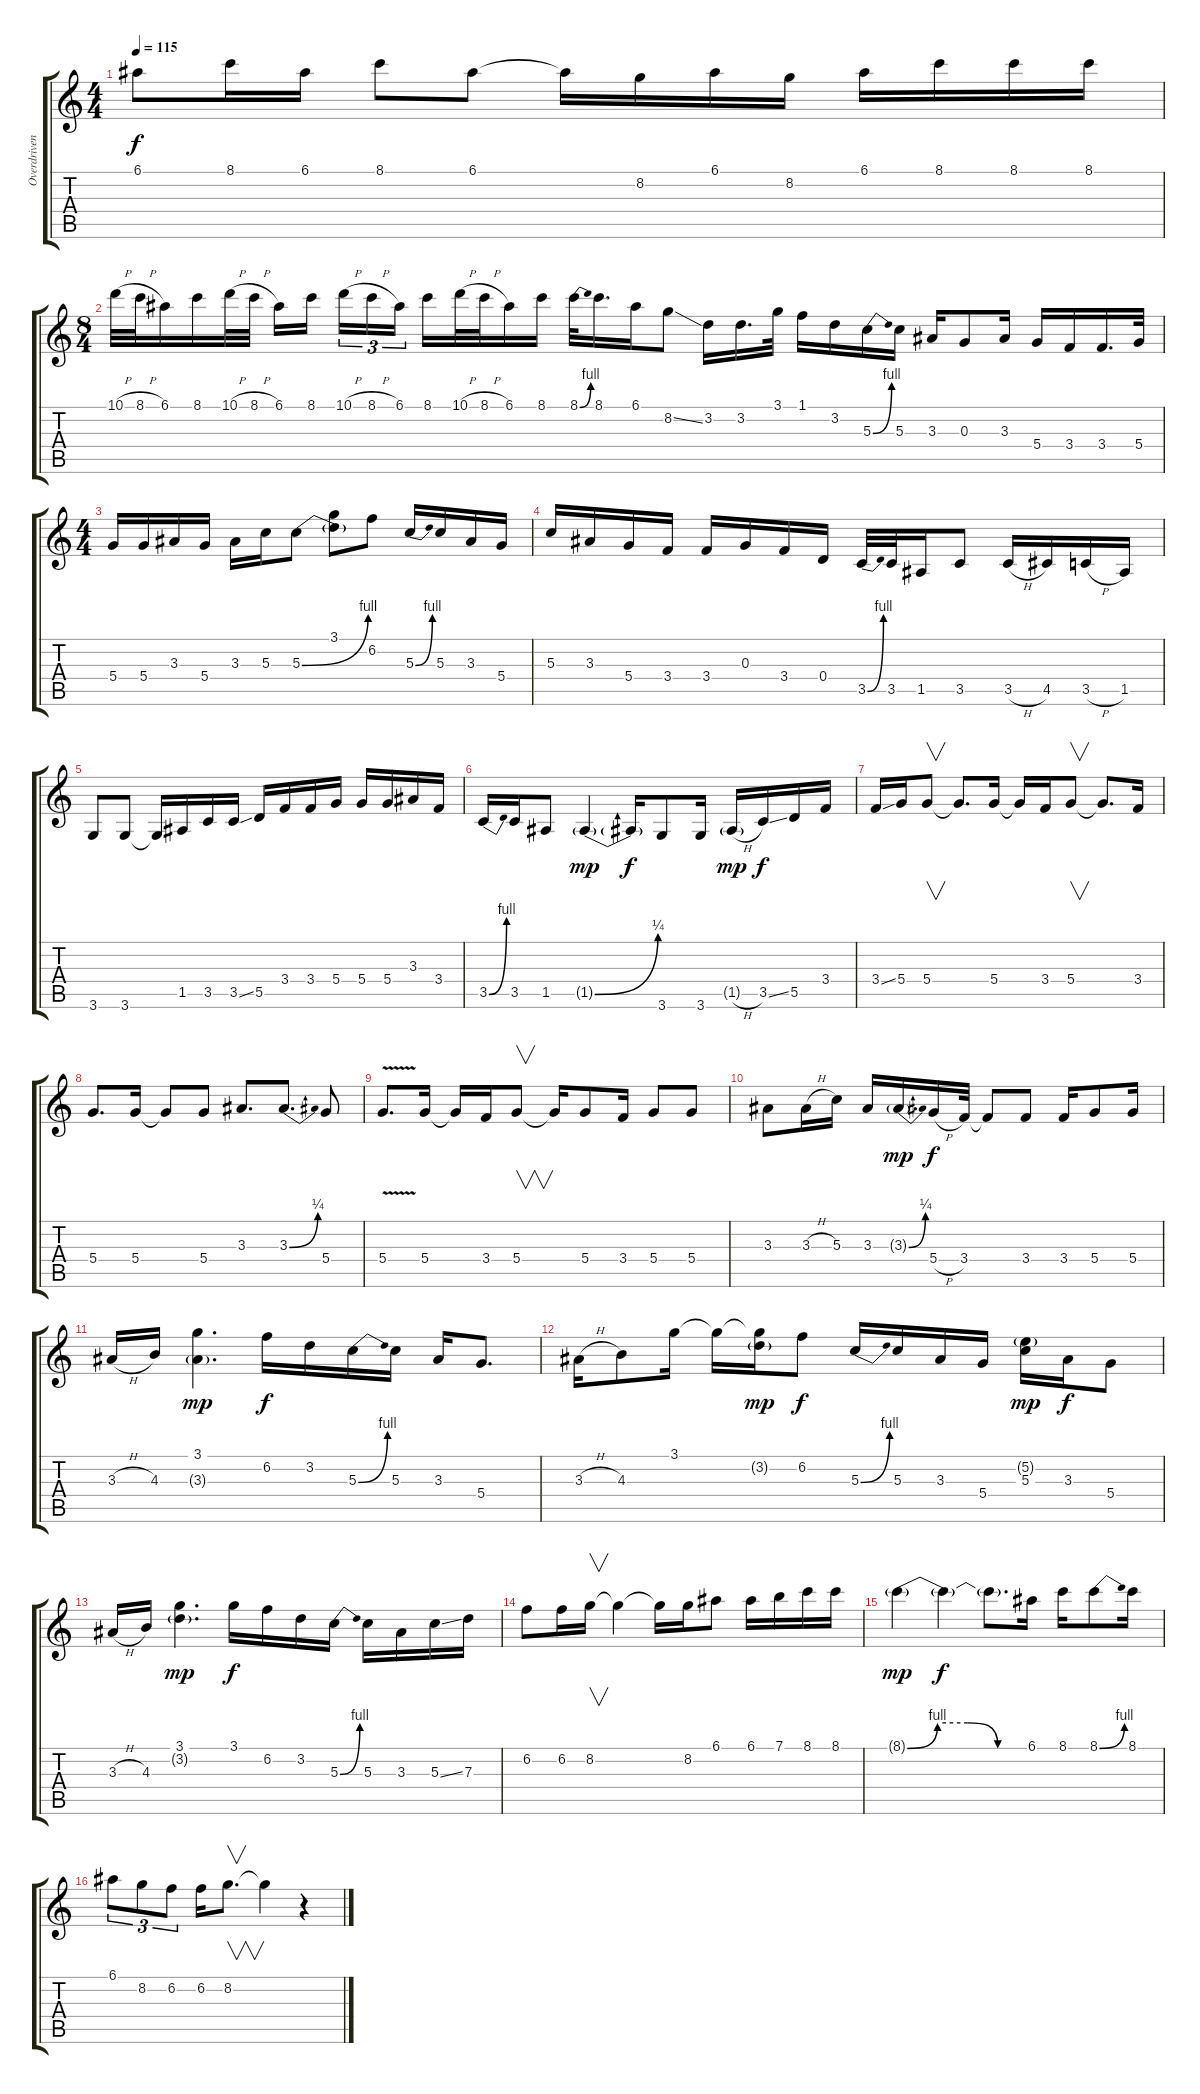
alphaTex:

\track ("Overdriven" "Overdriven") {instrument overdrivenguitar}
\staff {score tabs}
\tuning (E4 B3 G3 D3 A2 E2) {hide}
\ts (4 4)
\tempo 115
\clef g2
\ks c
6.1.8{dy f} 8.1.16 6.1.16 8.1.8 6.1.8 6.1{t}.16 8.2.16 6.1.16 8.2.16 6.1.16 8.1.16 8.1.16 8.1.16 |
\ts (8 4)
10.1{h}.32 8.1{h}.32 6.1.16 8.1.16 10.1{h}.32 8.1{h}.32 6.1.16 8.1.16{beam splitsecondary} 10.1{h}.16{tu (3 2)} 8.1{h}.16{tu (3 2)} 6.1.16{tu (3 2)} 8.1.16 10.1{h}.32 8.1{h}.32 6.1.16 8.1.16 8.1{be (bend 0 0 60 4)}.32 8.1.16{d} 6.1.16 8.2{ss}.8 3.2.16 3.2.16{d} 3.1.32 1.1.16 3.2.16 5.3{be (bend 0 0 60 4)}.16 5.3.16 3.3.16 0.3.8 3.3.16 5.4.16 3.4.16 3.4.16{d} 5.4.32 |
\ts (4 4)
5.4.16 5.4.16 3.3.16 5.4.16 3.3.16 5.3.16 5.3{be (bend 0 0 60 4)}.8 (3.1 5.3{t}).8 6.2.8 5.3{be (bend 0 0 60 4)}.16 5.3.16 3.3.16 5.4.16 |
5.3.16 3.3.16 5.4.16 3.4.16 3.4.16 0.3.16 3.4.16 0.4.16 3.5{be (bend 0 0 60 4)}.32 3.5.32 1.5.16 3.5.8 3.5{h}.16 4.5.16 3.5{h}.16 1.5.16 |
3.6.8 3.6.8 3.6{t}.16 1.5.16 3.5.16 3.5{ss}.16 5.5.16 3.4.16 3.4.16 5.4.16 5.4.16 5.4.16 3.3.16 3.4.16 |
3.5{be (bend 0 0 60 4)}.16 3.5.16 1.5.8 1.5{be (bend 0 0 60 1) g}.4{dy mp} 1.5{t}.16{dy f} 3.6.8 3.6.16 1.5{h g}.16{dy mp} 3.5{ss}.16{dy f} 5.5.16 3.4.16 |
3.4{ss}.16 5.4.16 5.4.8{v} 5.4{t}.8{d} 5.4.16 5.4{t}.16 3.4.16 5.4.8{v} 5.4{t}.8{d} 3.4.16 |
5.4.8{d volume 11} 5.4.16 5.4{t}.8 5.4.8 3.3.8{d} 3.3{be (bend 0 0 60 1)}.8{d} 5.4.8 |
5.4{v}.8{d} 5.4.16 5.4{t}.16 3.4.16 5.4.8{v} 5.4{t}.16{volume 9} 5.4.8 3.4.16 5.4.8 5.4.8 |
3.3.8 3.3{h}.16 5.3.16 3.3.16 3.3{be (bend 0 0 60 1) g}.16{d dy mp} 5.4{h}.16{dy f} 3.4.32 3.4{t}.8 3.4.8 3.4.16 5.4.8 5.4.16 |
3.3{h}.16{volume 8} 4.3.16 (3.1 3.3{g}).4{d dy mp} 6.2.16{dy f} 3.2.16 5.3{be (bend 0 0 60 4)}.16 5.3.16 3.3.16 5.4.8{d} |
3.3{h}.16 4.3.8 3.1.16 3.1{t}.16 (3.1{t} 3.2{g}).16{dy mp} 6.2.8{dy f} 5.3{be (bend 0 0 60 4)}.16 5.3.16{volume 7} 3.3.16 5.4.16 (5.2{g} 5.3).16{dy mp} 3.3.16{dy f} 5.4.8 |
3.3{h}.16 4.3.16 (3.1 3.2{g}).4{d dy mp} 3.1.16{dy f} 6.2.16 3.2.16 5.3{be (bend 0 0 60 4)}.16 5.3.16 3.3.16 5.3{ss}.16 7.3.16 |
6.2.8 6.2.16 8.2.16{v} 8.2{t}.4 8.2{t}.16 8.2.16 6.1.8 6.1.16 7.1.16 8.1.16 8.1.16 |
8.1{be (custom 0 0 15 4 30 4 45 0 60 0) g}.4{dy mp} 8.1{t}.4{dy f} 8.1{t}.8{d} 6.1.16{volume 5} 8.1.16 8.1{be (bend 0 0 60 4)}.8 8.1.16 |
6.1.8{tu (3 2)} 8.2.8{tu (3 2)} 6.2.8{tu (3 2)} 6.2.16 8.2.8{v d volume 0} 8.2{t}.4 r.4
